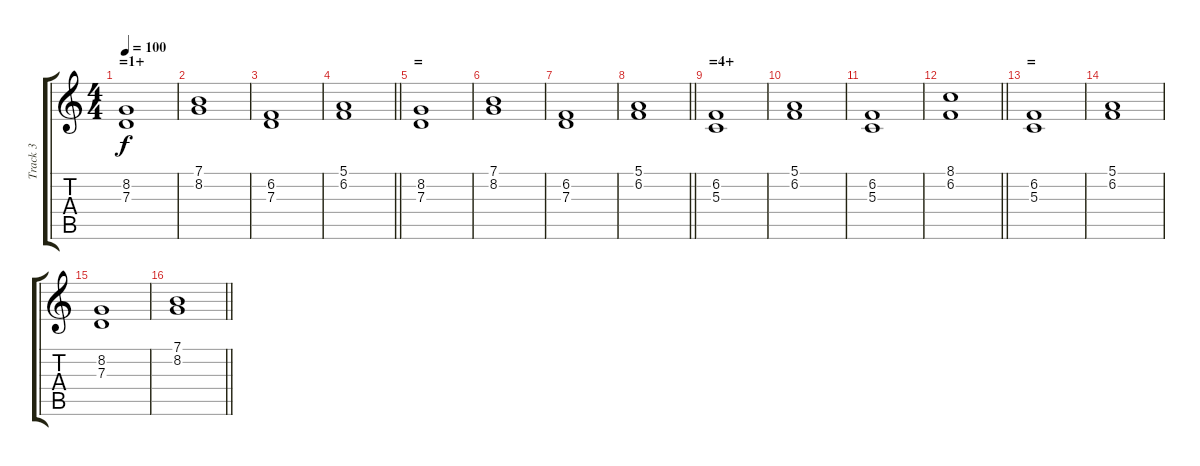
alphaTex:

\track ("Track 3" "Track 3") {instrument pad1newage}
\staff {score tabs}
\tuning (E4 B3 G3 D3 A2 E2) {hide}
\ts (4 4)
\section ("" "=1+")
\tempo 100
\clef g2
\ks c
(8.2 7.3).1{dy f} |
(7.1 8.2).1 |
(6.2 7.3).1 |
\barLineRight lightlight
(5.1 6.2).1 |
\section ("" "=")
(8.2 7.3).1 |
(7.1 8.2).1 |
(6.2 7.3).1 |
\barLineRight lightlight
(5.1 6.2).1 |
\section ("" "=4+")
(6.2 5.3).1 |
(5.1 6.2).1 |
(6.2 5.3).1 |
\barLineRight lightlight
(8.1 6.2).1 |
\section ("" "=")
(6.2 5.3).1 |
(5.1 6.2).1 |
(8.2 7.3).1 |
\barLineRight lightlight
(7.1 8.2).1
